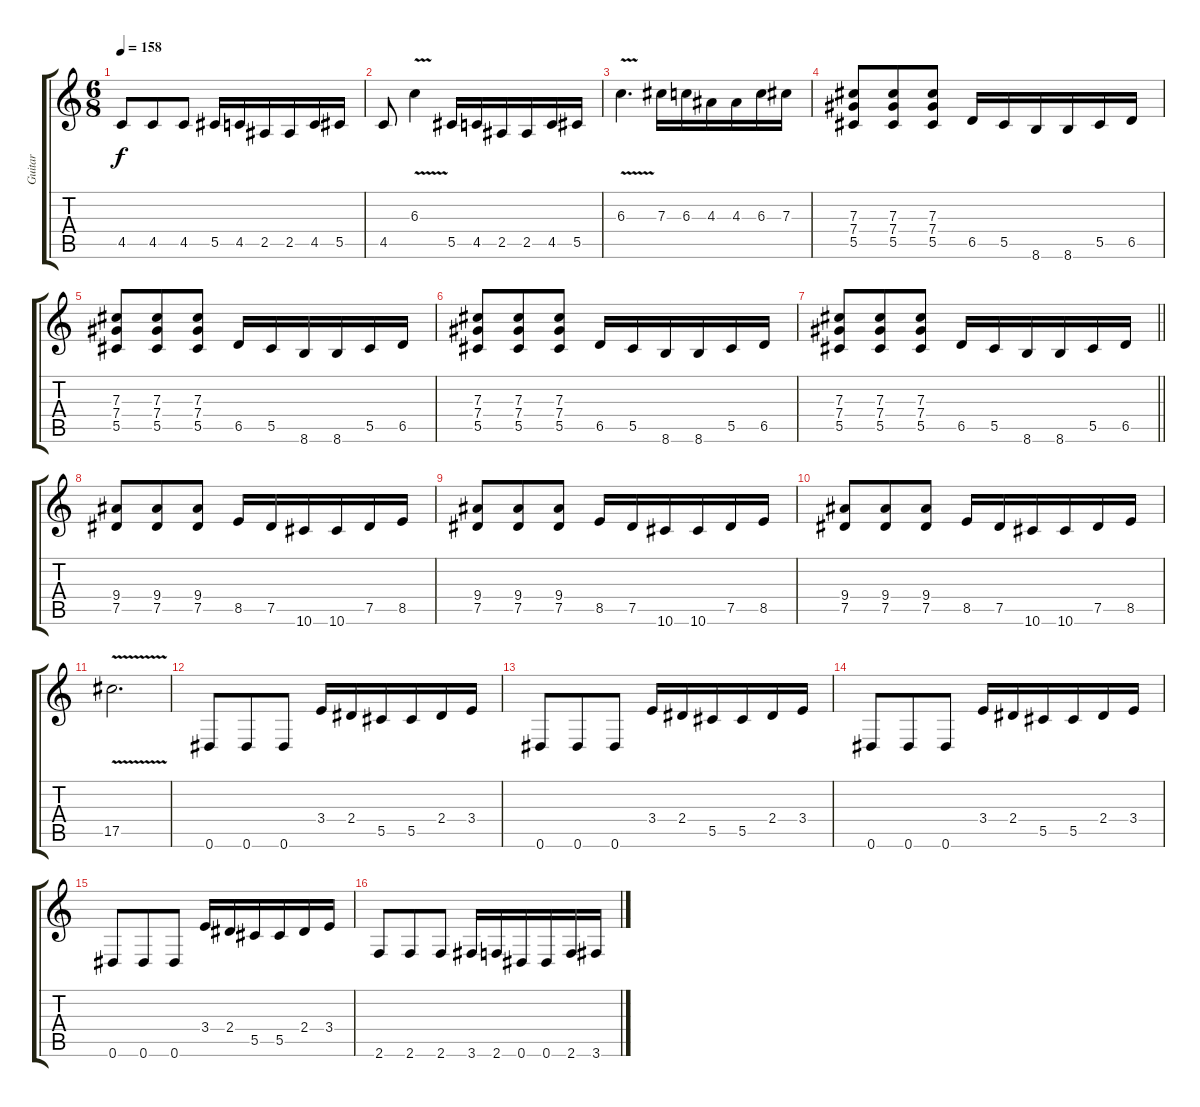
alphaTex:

\track ("Guitar" "Guitar") {instrument distortionguitar}
\staff {score tabs}
\tuning (Eb4 Bb3 Gb3 Db3 Ab2 Eb2) {hide}
\ts (6 8)
\tempo 158
\clef g2
\ks c
4.5.8{dy f} 4.5.8 4.5.8 5.5.16 4.5.16 2.5.16 2.5.16 4.5.16 5.5.16 |
4.5.8 6.3{v}.4 5.5.16 4.5.16 2.5.16 2.5.16 4.5.16 5.5.16 |
6.3{v}.4{d} 7.3.16 6.3.16 4.3.16 4.3.16 6.3.16 7.3.16 |
(7.3 7.4 5.5).8 (7.3 7.4 5.5).8 (7.3 7.4 5.5).8 6.5.16 5.5.16 8.6.16 8.6.16 5.5.16 6.5.16 |
(7.3 7.4 5.5).8 (7.3 7.4 5.5).8 (7.3 7.4 5.5).8 6.5.16 5.5.16 8.6.16 8.6.16 5.5.16 6.5.16 |
(7.3 7.4 5.5).8 (7.3 7.4 5.5).8 (7.3 7.4 5.5).8 6.5.16 5.5.16 8.6.16 8.6.16 5.5.16 6.5.16 |
\barLineRight lightlight
(7.3 7.4 5.5).8 (7.3 7.4 5.5).8 (7.3 7.4 5.5).8 6.5.16 5.5.16 8.6.16 8.6.16 5.5.16 6.5.16 |
(9.4 7.5).8 (9.4 7.5).8 (9.4 7.5).8 8.5.16 7.5.16 10.6.16 10.6.16 7.5.16 8.5.16 |
(9.4 7.5).8 (9.4 7.5).8 (9.4 7.5).8 8.5.16 7.5.16 10.6.16 10.6.16 7.5.16 8.5.16 |
(9.4 7.5).8 (9.4 7.5).8 (9.4 7.5).8 8.5.16 7.5.16 10.6.16 10.6.16 7.5.16 8.5.16 |
17.5{v}.2{d} |
0.6.8 0.6.8 0.6.8 3.4.16 2.4.16 5.5.16 5.5.16 2.4.16 3.4.16 |
0.6.8 0.6.8 0.6.8 3.4.16 2.4.16 5.5.16 5.5.16 2.4.16 3.4.16 |
0.6.8 0.6.8 0.6.8 3.4.16 2.4.16 5.5.16 5.5.16 2.4.16 3.4.16 |
0.6.8 0.6.8 0.6.8 3.4.16 2.4.16 5.5.16 5.5.16 2.4.16 3.4.16 |
2.6.8 2.6.8 2.6.8 3.6.16 2.6.16 0.6.16 0.6.16 2.6.16 3.6.16
